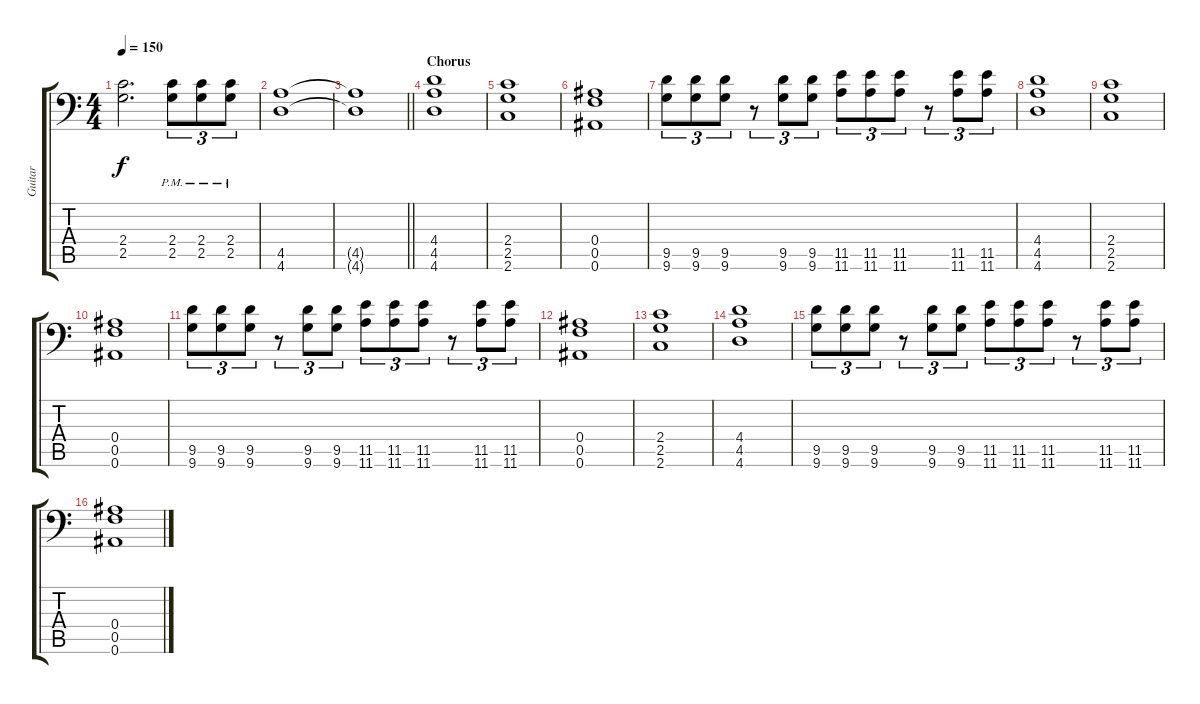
\track ("Guitar" "Guitar") {instrument distortionguitar}
\staff {score tabs}
\tuning (C4 G3 Eb3 Bb2 F2 Bb1) {hide}
\ts (4 4)
\tempo 150
\clef f4
\ks c
(2.4 2.5).2{d dy f} (2.4{pm} 2.5{pm}).8{tu (3 2)} (2.4{pm} 2.5{pm}).8{tu (3 2)} (2.4{pm} 2.5{pm}).8{tu (3 2)} |
(4.5 4.6).1 |
\barLineRight lightlight
(4.5{t} 4.6{t}).1 |
\section ("" "Chorus")
(4.4 4.5 4.6).1{volume 14 instrument distortionguitar} |
(2.4 2.5 2.6).1 |
(0.4 0.5 0.6).1 |
(9.5 9.6).8{tu (3 2)} (9.5 9.6).8{tu (3 2)} (9.5 9.6).8{tu (3 2)} r.8{tu (3 2)} (9.5 9.6).8{tu (3 2)} (9.5 9.6).8{tu (3 2)} (11.5 11.6).8{tu (3 2)} (11.5 11.6).8{tu (3 2)} (11.5 11.6).8{tu (3 2)} r.8{tu (3 2)} (11.5 11.6).8{tu (3 2)} (11.5 11.6).8{tu (3 2)} |
(4.4 4.5 4.6).1 |
(2.4 2.5 2.6).1 |
(0.4 0.5 0.6).1 |
(9.5 9.6).8{tu (3 2)} (9.5 9.6).8{tu (3 2)} (9.5 9.6).8{tu (3 2)} r.8{tu (3 2)} (9.5 9.6).8{tu (3 2)} (9.5 9.6).8{tu (3 2)} (11.5 11.6).8{tu (3 2)} (11.5 11.6).8{tu (3 2)} (11.5 11.6).8{tu (3 2)} r.8{tu (3 2)} (11.5 11.6).8{tu (3 2)} (11.5 11.6).8{tu (3 2)} |
(0.4 0.5 0.6).1 |
(2.4 2.5 2.6).1 |
(4.4 4.5 4.6).1 |
(9.5 9.6).8{tu (3 2)} (9.5 9.6).8{tu (3 2)} (9.5 9.6).8{tu (3 2)} r.8{tu (3 2)} (9.5 9.6).8{tu (3 2)} (9.5 9.6).8{tu (3 2)} (11.5 11.6).8{tu (3 2)} (11.5 11.6).8{tu (3 2)} (11.5 11.6).8{tu (3 2)} r.8{tu (3 2)} (11.5 11.6).8{tu (3 2)} (11.5 11.6).8{tu (3 2)} |
(0.4 0.5 0.6).1
